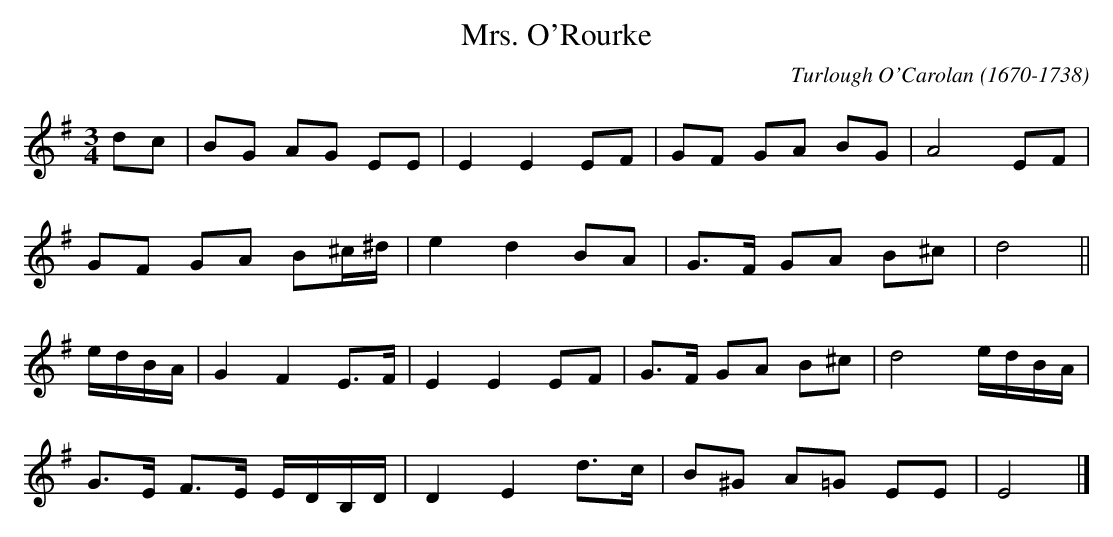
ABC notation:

X:1occ
T:Mrs. O'Rourke
C:Turlough O'Carolan (1670-1738)
M:3/4
L:1/8
K:G
C:Andante
dc|BG AG EE|E2E2EF|GF GA BG|A4EF|
GF GA B^c/2^d/2|e2d2BA|G3/2F/2 GA B^c|d4||
e/2d/2B/2A/2|G2F2E3/2F/2|E2E2EF|G3/2F/2 GA B^c|d4e/2d/2B/2A/2|
G3/2E/2 F3/2E/2 E/2D/2B,/2D/2|D2E2d3/2c/2|B^G A=G EE|E4|]
